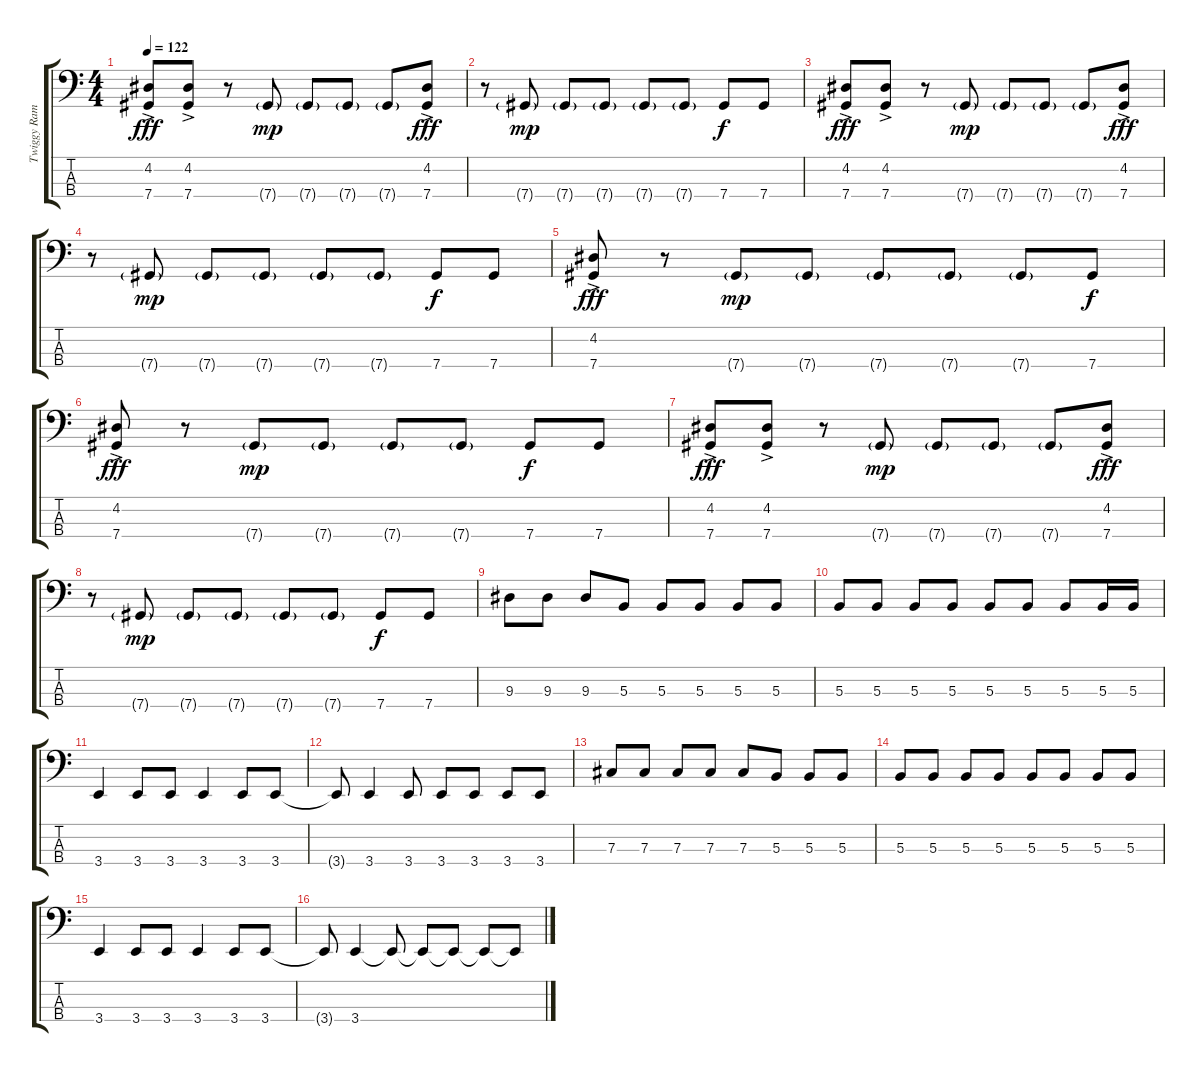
\track ("Twiggy Ramirez" "Twiggy Ram") {instrument electricbasspick}
\staff {score tabs}
\tuning (E2 B1 Gb1 Db1) {hide}
\ts (4 4)
\tempo 122
\clef f4
\ks c
(4.2 7.4{ac}).8{dy fff} (4.2{ac} 7.4{ac}).8 r.8 7.4{g}.8{dy mp} 7.4{g}.8 7.4{g}.8 7.4{g}.8 (4.2{ac} 7.4{ac}).8{dy fff} |
r.8 7.4{g}.8{dy mp} 7.4{g}.8 7.4{g}.8 7.4{g}.8 7.4{g}.8 7.4.8{dy f} 7.4.8 |
(4.2 7.4{ac}).8{dy fff} (4.2 7.4{ac}).8 r.8 7.4{g}.8{dy mp} 7.4{g}.8 7.4{g}.8 7.4{g}.8 (4.2{ac} 7.4{ac}).8{dy fff} |
r.8 7.4{g}.8{dy mp} 7.4{g}.8 7.4{g}.8 7.4{g}.8 7.4{g}.8 7.4.8{dy f} 7.4.8 |
(4.2 7.4{ac}).8{dy fff} r.8 7.4{g}.8{dy mp} 7.4{g}.8 7.4{g}.8 7.4{g}.8 7.4{g}.8 7.4.8{dy f} |
(4.2{ac} 7.4{ac}).8{dy fff} r.8 7.4{g}.8{dy mp} 7.4{g}.8 7.4{g}.8 7.4{g}.8 7.4.8{dy f} 7.4.8 |
(4.2 7.4{ac}).8{dy fff} (4.2 7.4{ac}).8 r.8 7.4{g}.8{dy mp} 7.4{g}.8 7.4{g}.8 7.4{g}.8 (4.2{ac} 7.4{ac}).8{dy fff} |
r.8 7.4{g}.8{dy mp} 7.4{g}.8 7.4{g}.8 7.4{g}.8 7.4{g}.8 7.4.8{dy f} 7.4.8 |
9.3.8 9.3.8 9.3.8 5.3.8 5.3.8 5.3.8 5.3.8 5.3.8 |
5.3.8 5.3.8 5.3.8 5.3.8 5.3.8 5.3.8 5.3.8 5.3.16 5.3.16 |
3.4.4 3.4.8 3.4.8 3.4.4 3.4.8 3.4.8 |
3.4{t}.8 3.4.4 3.4.8 3.4.8 3.4.8 3.4.8 3.4.8 |
7.3.8 7.3.8 7.3.8 7.3.8 7.3.8 5.3.8 5.3.8 5.3.8 |
5.3.8 5.3.8 5.3.8 5.3.8 5.3.8 5.3.8 5.3.8 5.3.8 |
3.4.4 3.4.8 3.4.8 3.4.4 3.4.8 3.4.8 |
3.4{t}.8 3.4.4 3.4{t}.8 3.4{t}.8 3.4{t}.8 3.4{t}.8 3.4{t}.8
